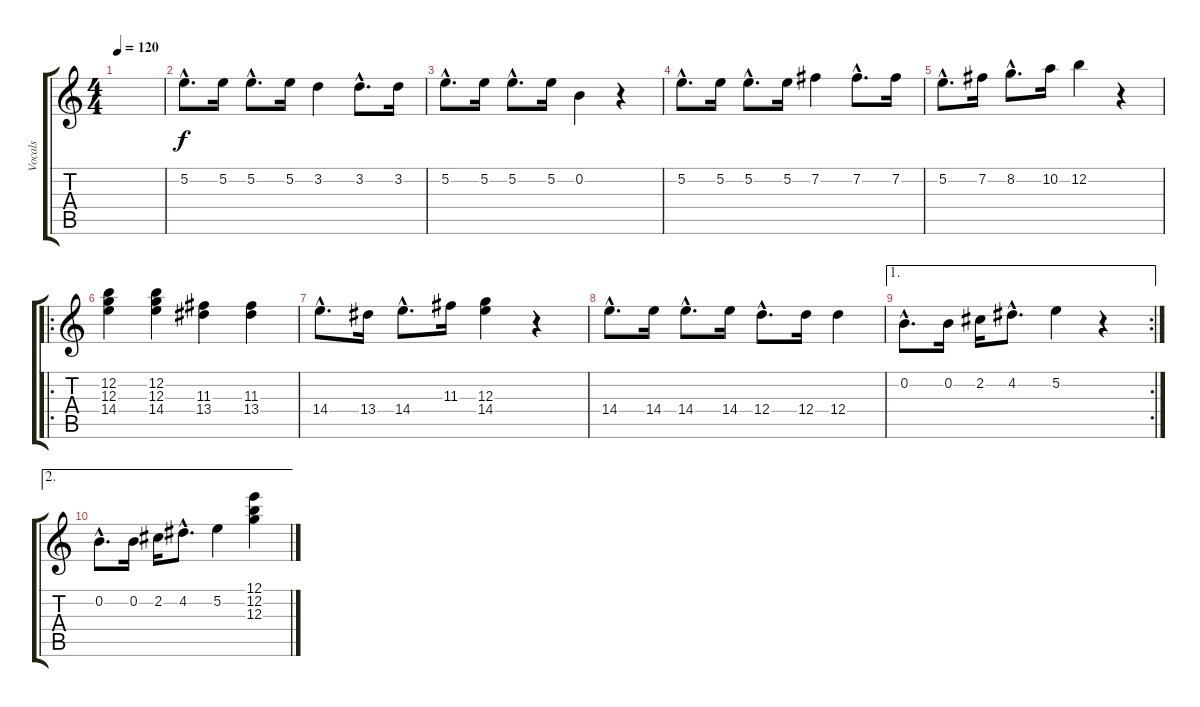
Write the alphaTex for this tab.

\track ("Vocals" "Vocals") {instrument acousticguitarsteel}
\staff {score tabs}
\tuning (E4 B3 G3 D3 A2 E2) {hide}
\ts (4 4)
\tempo 120
\clef g2
\ks c
|
5.2{hac}.8{d} 5.2.16 5.2{hac}.8{d} 5.2.16 3.2.4 3.2{hac}.8{d} 3.2.16 |
5.2{hac}.8{d} 5.2.16 5.2{hac}.8{d} 5.2.16 0.2.4 r.4 |
5.2{hac}.8{d} 5.2.16 5.2{hac}.8{d} 5.2.16 7.2.4 7.2{hac}.8{d} 7.2.16 |
5.2{hac}.8{d} 7.2.16 8.2{hac}.8{d} 10.2.16 12.2.4 r.4 |
\ro
(12.2 12.3 14.4).4 (12.2 12.3 14.4).4 (11.3 13.4).4 (11.3 13.4).4 |
14.4{hac}.8{d} 13.4.16 14.4{hac}.8{d} 11.3.16 (12.3 14.4).4 r.4 |
14.4{hac}.8{d} 14.4.16 14.4{hac}.8{d} 14.4.16 12.4{hac}.8{d} 12.4.16 12.4.4 |
\ae 1
\rc 2
0.2{hac}.8{d} 0.2.16 2.2.16 4.2{hac}.8{d} 5.2.4 r.4 |
\ae 2
0.2{hac}.8{d} 0.2.16 2.2.16 4.2{hac}.8{d} 5.2.4 (12.1 12.2 12.3).4
